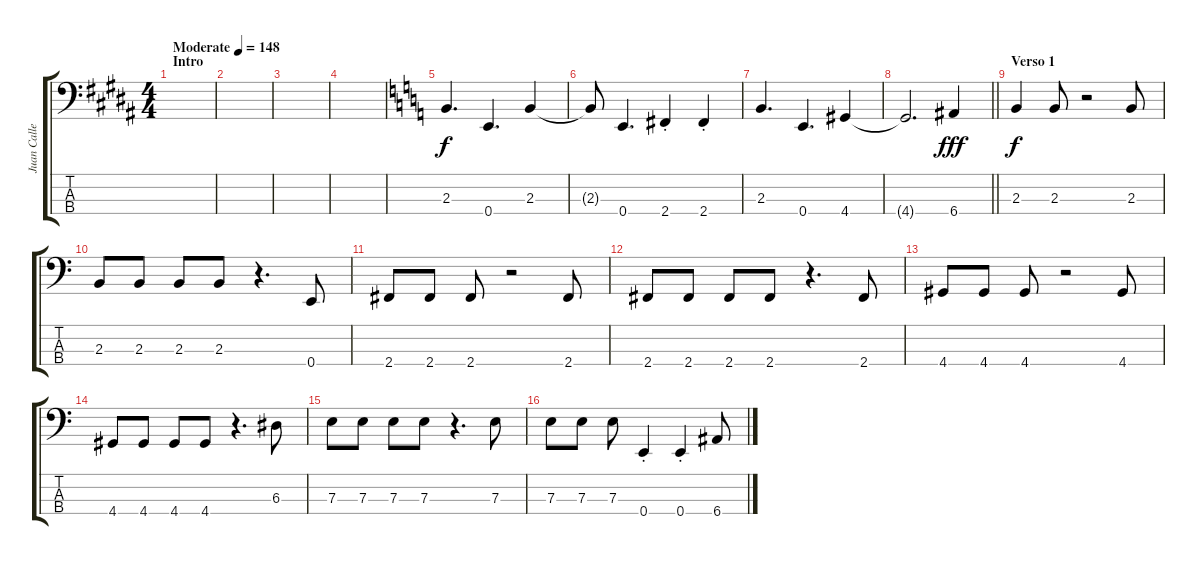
\track ("Juan Calleros" "Juan Calle") {instrument electricbassfinger}
\staff {score tabs}
\tuning (G2 D2 A1 E1) {hide}
\ts (4 4)
\section ("" "Intro")
\tempo (148 "Moderate")
\clef f4
\ks b
|
|
|
|
\ks c
2.3.4{d} 0.4.4{d} 2.3.4 |
2.3{t}.8 0.4.4{d} 2.4{st}.4 2.4{st}.4 |
2.3.4{d} 0.4.4{d} 4.4.4 |
\barLineRight lightlight
4.4{t}.2{d} 6.4.4{dy fff} |
\section ("" "Verso 1")
2.3.4{dy f} 2.3.8 r.2 2.3.8 |
2.3.8 2.3.8 2.3.8 2.3.8 r.4{d} 0.4.8 |
2.4.8 2.4.8 2.4.8 r.2 2.4.8 |
2.4.8 2.4.8 2.4.8 2.4.8 r.4{d} 2.4.8 |
4.4.8 4.4.8 4.4.8 r.2 4.4.8 |
4.4.8 4.4.8 4.4.8 4.4.8 r.4{d} 6.3.8 |
7.3.8 7.3.8 7.3.8 7.3.8 r.4{d} 7.3.8 |
7.3.8 7.3.8 7.3.8 0.4{st}.4 0.4{st}.4 6.4.8
